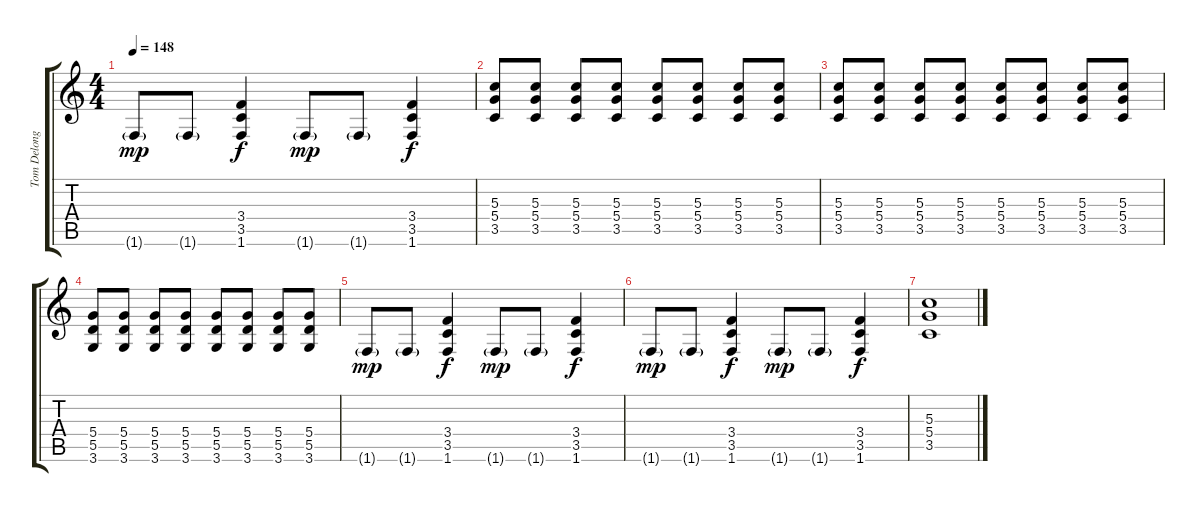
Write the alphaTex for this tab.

\track ("Tom Delong (Distortion 1)" "Tom Delong") {instrument distortionguitar}
\staff {score tabs}
\tuning (E4 B3 G3 D3 A2 E2) {hide}
\ts (4 4)
\tempo 148
\clef g2
\ks c
1.6{g}.8{dy mp} 1.6{g}.8 (3.4 3.5 1.6).4{dy f} 1.6{g}.8{dy mp} 1.6{g}.8 (3.4 3.5 1.6).4{dy f} |
(5.3 5.4 3.5).8 (5.3 5.4 3.5).8 (5.3 5.4 3.5).8 (5.3 5.4 3.5).8 (5.3 5.4 3.5).8 (5.3 5.4 3.5).8 (5.3 5.4 3.5).8 (5.3 5.4 3.5).8 |
(5.3 5.4 3.5).8 (5.3 5.4 3.5).8 (5.3 5.4 3.5).8 (5.3 5.4 3.5).8 (5.3 5.4 3.5).8 (5.3 5.4 3.5).8 (5.3 5.4 3.5).8 (5.3 5.4 3.5).8 |
(5.4 5.5 3.6).8 (5.4 5.5 3.6).8 (5.4 5.5 3.6).8 (5.4 5.5 3.6).8 (5.4 5.5 3.6).8 (5.4 5.5 3.6).8 (5.4 5.5 3.6).8 (5.4 5.5 3.6).8 |
1.6{g}.8{dy mp} 1.6{g}.8 (3.4 3.5 1.6).4{dy f} 1.6{g}.8{dy mp} 1.6{g}.8 (3.4 3.5 1.6).4{dy f} |
1.6{g}.8{dy mp} 1.6{g}.8 (3.4 3.5 1.6).4{dy f} 1.6{g}.8{dy mp} 1.6{g}.8 (3.4 3.5 1.6).4{dy f} |
(5.3 5.4 3.5).1
